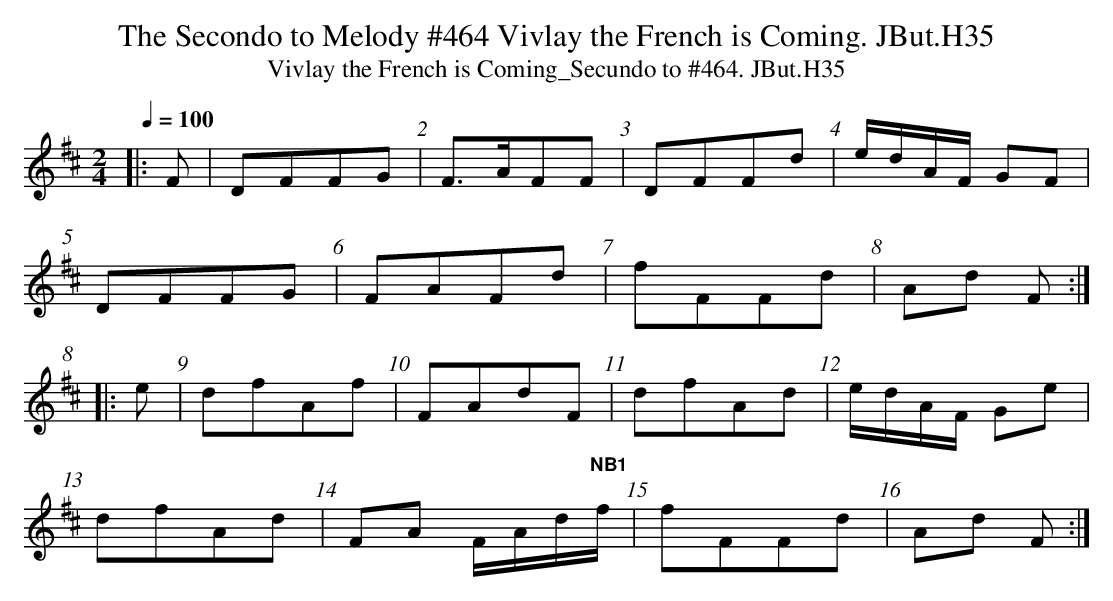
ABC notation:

X:1
T:Secondo to Melody #464 Vivlay the French is Coming. JBut.H35, The
T:Vivlay the French is Coming_Secundo to #464. JBut.H35
M:2/4
L:1/8
Q:1/4=100
K:D
|: F | DFFG | F>AFF | DFFd | e/d/A/F/ GF |
DFFG | FAFd | fFFd | Ad F :|
|: e | dfAf | FAdF | dfAd | e/d/A/F/ Ge |
dfAd | FA F/A/d/"^NB1"f/ | fFFd | Ad F :|
